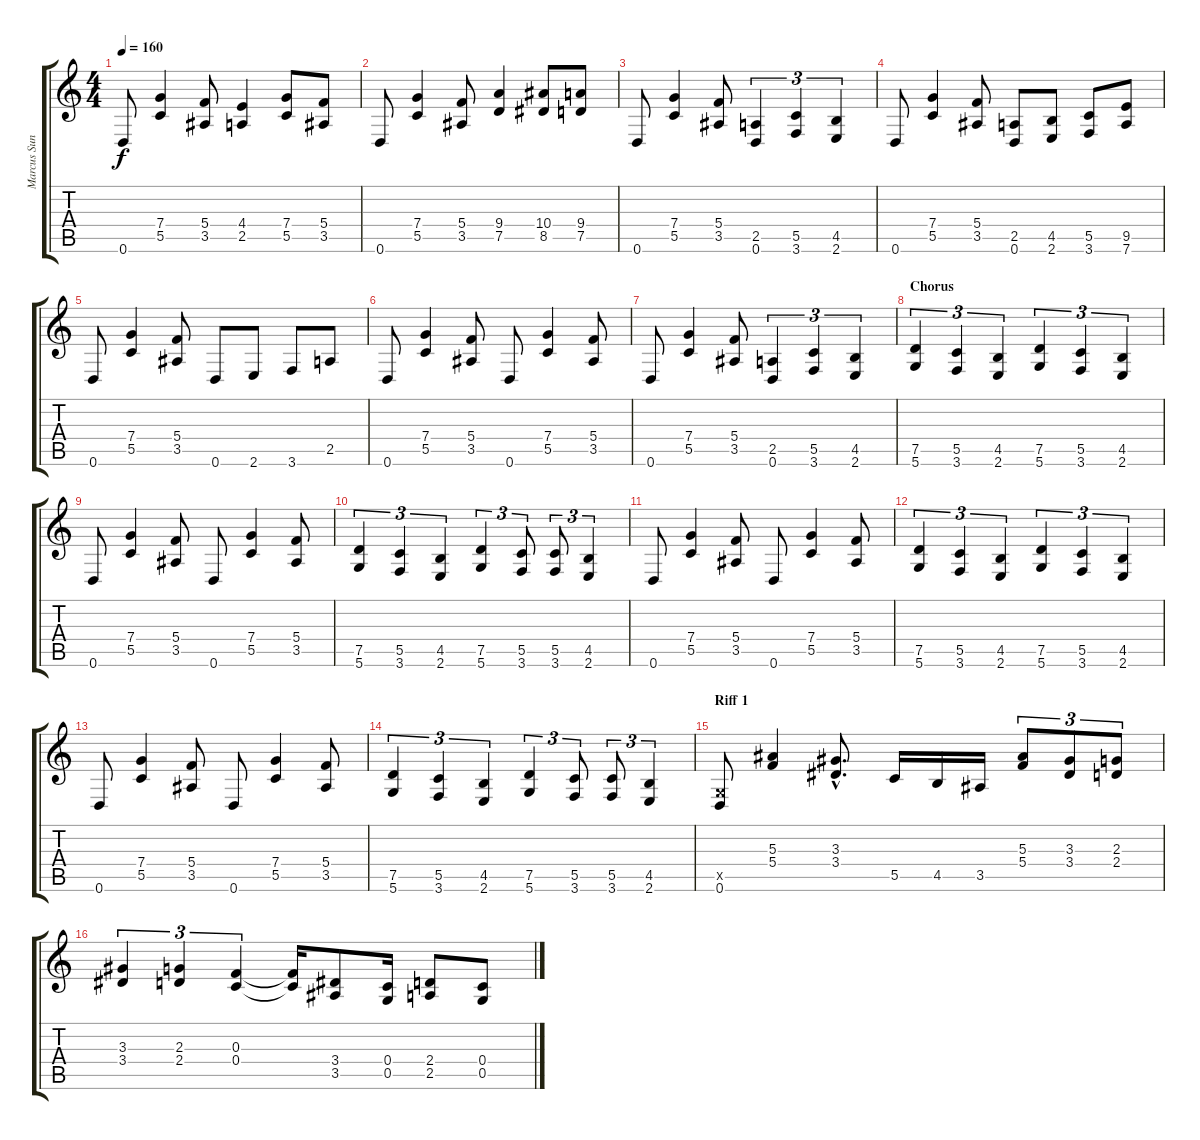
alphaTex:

\track ("Marcus Sunesson" "Marcus Sun") {instrument distortionguitar}
\staff {score tabs}
\tuning (D4 A3 F3 C3 G2 D2) {hide}
\ts (4 4)
\tempo 160
\clef g2
\ks c
0.6.8{dy f} (7.4 5.5).4 (5.4 3.5).8 (4.4 2.5).4 (7.4 5.5).8 (5.4 3.5).8 |
0.6.8 (7.4 5.5).4 (5.4 3.5).8 (9.4 7.5).4 (10.4 8.5).8 (9.4 7.5).8 |
0.6.8 (7.4 5.5).4 (5.4 3.5).8 (2.5 0.6).4{tu (3 2)} (5.5 3.6).4{tu (3 2)} (4.5 2.6).4{tu (3 2)} |
0.6.8 (7.4 5.5).4 (5.4 3.5).8 (2.5 0.6).8 (4.5 2.6).8 (5.5 3.6).8 (9.5 7.6).8 |
0.6.8 (7.4 5.5).4 (5.4 3.5).8 0.6.8 2.6.8 3.6.8 2.5.8 |
0.6.8 (7.4 5.5).4 (5.4 3.5).8 0.6.8 (7.4 5.5).4 (5.4 3.5).8 |
0.6.8 (7.4 5.5).4 (5.4 3.5).8 (2.5 0.6).4{tu (3 2)} (5.5 3.6).4{tu (3 2)} (4.5 2.6).4{tu (3 2)} |
\section ("" "Chorus")
(7.5 5.6).4{tu (3 2)} (5.5 3.6).4{tu (3 2)} (4.5 2.6).4{tu (3 2)} (7.5 5.6).4{tu (3 2)} (5.5 3.6).4{tu (3 2)} (4.5 2.6).4{tu (3 2)} |
0.6.8 (7.4 5.5).4 (5.4 3.5).8 0.6.8 (7.4 5.5).4 (5.4 3.5).8 |
(7.5 5.6).4{tu (3 2)} (5.5 3.6).4{tu (3 2)} (4.5 2.6).4{tu (3 2)} (7.5 5.6).4{tu (3 2)} (5.5 3.6).8{tu (3 2)} (5.5 3.6).8{tu (3 2)} (4.5 2.6).4{tu (3 2)} |
0.6.8 (7.4 5.5).4 (5.4 3.5).8 0.6.8 (7.4 5.5).4 (5.4 3.5).8 |
(7.5 5.6).4{tu (3 2)} (5.5 3.6).4{tu (3 2)} (4.5 2.6).4{tu (3 2)} (7.5 5.6).4{tu (3 2)} (5.5 3.6).4{tu (3 2)} (4.5 2.6).4{tu (3 2)} |
0.6.8 (7.4 5.5).4 (5.4 3.5).8 0.6.8 (7.4 5.5).4 (5.4 3.5).8 |
(7.5 5.6).4{tu (3 2)} (5.5 3.6).4{tu (3 2)} (4.5 2.6).4{tu (3 2)} (7.5 5.6).4{tu (3 2)} (5.5 3.6).8{tu (3 2)} (5.5 3.6).8{tu (3 2)} (4.5 2.6).4{tu (3 2)} |
\section ("" "Riff 1")
(0.5{x} 0.6).8 (5.3 5.4).4 (3.3{hac} 3.4{hac}).8{d} 5.5.16 4.5.16 3.5.16 (5.3 5.4).8{tu (3 2)} (3.3 3.4).8{tu (3 2)} (2.3 2.4).8{tu (3 2)} |
(3.3 3.4).4{tu (3 2)} (2.3 2.4).4{tu (3 2)} (0.3 0.4).4{tu (3 2)} (0.3{t} 0.4{t}).16 (3.4 3.5).8 (0.4 0.5).16 (2.4 2.5).8 (0.4 0.5).8
